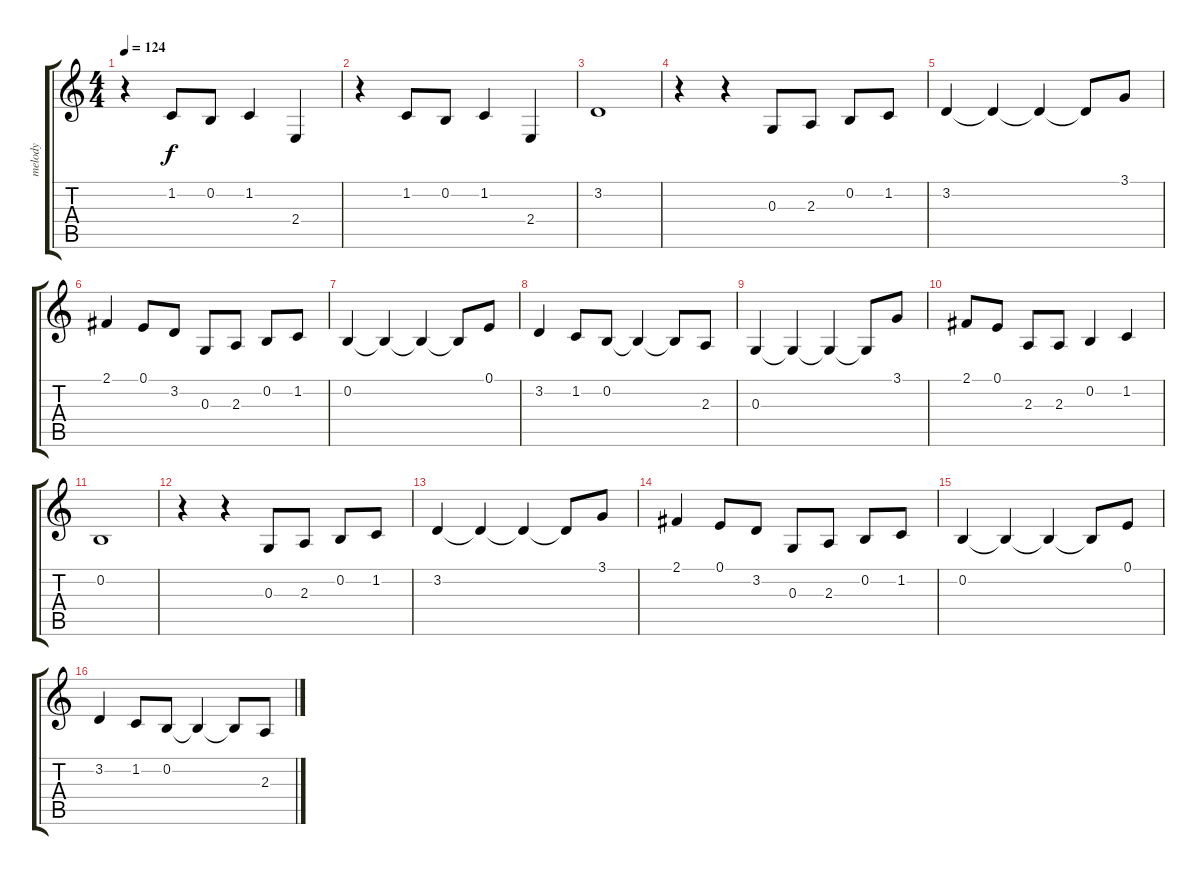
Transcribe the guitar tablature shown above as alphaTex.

\track ("melody" "melody") {instrument sopranosax}
\staff {score tabs}
\tuning (E4 B3 G3 D3 A2 E2) {hide}
\ts (4 4)
\tempo 124
\clef g2
\ks c
r.4{dy f} 1.2.8 0.2.8 1.2.4 2.4.4 |
r.4 1.2.8 0.2.8 1.2.4 2.4.4 |
3.2.1 |
r.4 r.4 0.3.8 2.3.8 0.2.8 1.2.8 |
3.2.4 3.2{t}.4 3.2{t}.4 3.2{t}.8 3.1.8 |
2.1.4 0.1.8 3.2.8 0.3.8 2.3.8 0.2.8 1.2.8 |
0.2.4 0.2{t}.4 0.2{t}.4 0.2{t}.8 0.1.8 |
3.2.4 1.2.8 0.2.8 0.2{t}.4 0.2{t}.8 2.3.8 |
0.3.4 0.3{t}.4 0.3{t}.4 0.3{t}.8 3.1.8 |
2.1.8 0.1.8 2.3.8 2.3.8 0.2.4 1.2.4 |
0.2.1 |
r.4 r.4 0.3.8 2.3.8 0.2.8 1.2.8 |
3.2.4 3.2{t}.4 3.2{t}.4 3.2{t}.8 3.1.8 |
2.1.4 0.1.8 3.2.8 0.3.8 2.3.8 0.2.8 1.2.8 |
0.2.4 0.2{t}.4 0.2{t}.4 0.2{t}.8 0.1.8 |
3.2.4 1.2.8 0.2.8 0.2{t}.4 0.2{t}.8 2.3.8
